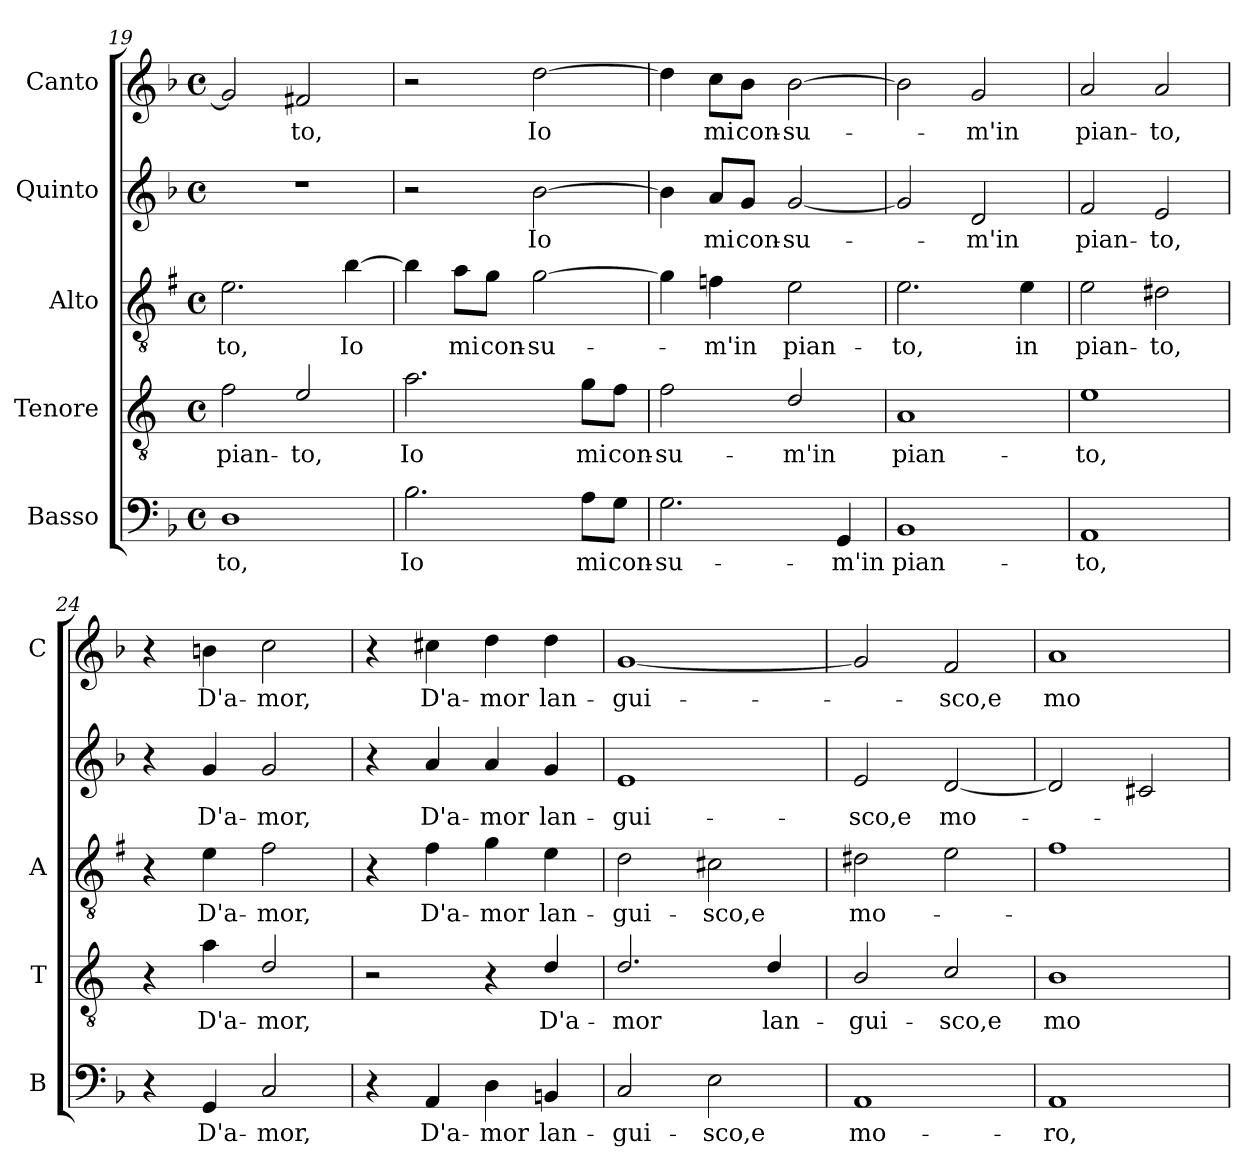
**kern	**text	**kern	**text	**kern	**text	**kern	**text	**kern	**text
*part5	*part5	*part4	*part4	*part3	*part3	*part2	*part2	*part1	*part1
*staff5	*staff5	*staff4	*staff4	*staff3	*staff3	*staff2	*staff2	*staff1	*staff1
*I"Basso	*	*I"Tenore	*	*I"Alto	*	*I"Quinto	*	*I"Canto	*
*I'B	*	*I'T	*	*I'A	*	*	*	*I'C	*
*clefF4	*	*clefGv2	*	*clefGv2	*	*clefG2	*	*clefG2	*
*	*	*ITrd4c7	*	*ITrd1c2	*	*	*	*	*
*k[b-]	*	*k[b-]	*	*k[b-]	*	*k[b-]	*	*k[b-]	*
*F:	*	*F:	*	*F:	*	*F:	*	*F:	*
*M4/4	*	*M4/4	*	*M4/4	*	*M4/4	*	*M4/4	*
*met(c)	*	*met(c)	*	*met(c)	*	*met(c)	*	*met(c)	*
=19	=19	=19	=19	=19	=19	=19	=19	=19	=19
!	!LO:LY:b	!	!LO:LY:b	!	!LO:LY:b	!	!	!	!
1D	-to,	2B-\	pian-	2.d\	-to,	1r	.	2g/]	.
!	!	!	!LO:LY:b	!	!	!	!	!	!LO:LY:b
.	.	2A/	-to,	.	.	.	.	2f#X/	-to,
!	!	!	!	!	!LO:LY:b	!	!	!	!
.	.	.	.	[4a\	Io	.	.	.	.
!!LO:LB:g=z
=20	=20	=20	=20	=20	=20	=20	=20	=20	=20
!	!LO:LY:b	!	!LO:LY:b	!	!	!	!	!	!
2.B-\	Io	2.d\	Io	4a\]	.	2r	.	2r	.
!	!	!	!	!	!LO:LY:b	!	!	!	!
.	.	.	.	8g\L	mi	.	.	.	.
!	!	!	!	!	!LO:LY:b	!	!	!	!
.	.	.	.	8f\J	con-	.	.	.	.
!	!	!	!	!	!LO:LY:b	!	!LO:LY:b	!	!LO:LY:b
.	.	.	.	[2f\	-su-	[2b-\	Io	[2dd\	Io
!	!LO:LY:b	!	!LO:LY:b	!	!	!	!	!	!
8A\L	mi	8c\L	mi	.	.	.	.	.	.
!	!LO:LY:b	!	!LO:LY:b	!	!	!	!	!	!
8G\J	con-	8B-\J	con-	.	.	.	.	.	.
=21	=21	=21	=21	=21	=21	=21	=21	=21	=21
!	!LO:LY:b	!	!LO:LY:b	!	!	!	!	!	!
2.G\	-su-	2B-\	-su-	4f\]	.	4b-\]	.	4dd\]	.
!	!	!	!	!	!LO:LY:b	!	!LO:LY:b	!	!LO:LY:b
.	.	.	.	4e-X\	-m'in	8a/L	mi	8cc\L	mi
!	!	!	!	!	!	!	!LO:LY:b	!	!LO:LY:b
.	.	.	.	.	.	8g/J	con-	8b-\J	con-
!	!	!	!LO:LY:b	!	!LO:LY:b	!	!LO:LY:b	!	!LO:LY:b
.	.	2G/	-m'in	2d\	pian-	[2g/	-su-	[2b-\	-su-
!	!LO:LY:b	!	!	!	!	!	!	!	!
4GG/	-m'in	.	.	.	.	.	.	.	.
=22	=22	=22	=22	=22	=22	=22	=22	=22	=22
!	!LO:LY:b	!	!LO:LY:b	!	!LO:LY:b	!	!	!	!
1BB-	pian-	1D	pian-	2.d\	-to,	2g/]	.	2b-\]	.
!	!	!	!	!	!	!	!LO:LY:b	!	!LO:LY:b
.	.	.	.	.	.	2d/	-m'in	2g/	-m'in
!	!	!	!	!	!LO:LY:b	!	!	!	!
.	.	.	.	4d\	in	.	.	.	.
=23	=23	=23	=23	=23	=23	=23	=23	=23	=23
!	!LO:LY:b	!	!LO:LY:b	!	!LO:LY:b	!	!LO:LY:b	!	!LO:LY:b
1AA	-to,	1A	-to,	2d\	pian-	2f/	pian-	2a/	pian-
!	!	!	!	!	!LO:LY:b	!	!LO:LY:b	!	!LO:LY:b
.	.	.	.	2c#X\	-to,	2e/	-to,	2a/	-to,
=24	=24	=24	=24	=24	=24	=24	=24	=24	=24
4r	.	4r	.	4r	.	4r	.	4r	.
!	!LO:LY:b	!	!LO:LY:b	!	!LO:LY:b	!	!LO:LY:b	!	!LO:LY:b
4GG/	D'a-	4d\	D'a-	4d\	D'a-	4g/	D'a-	4bn\	D'a-
!	!LO:LY:b	!	!LO:LY:b	!	!LO:LY:b	!	!LO:LY:b	!	!LO:LY:b
2C/	-mor,	2G/	-mor,	2e\	-mor,	2g/	-mor,	2cc\	-mor,
=25	=25	=25	=25	=25	=25	=25	=25	=25	=25
4r	.	2r	.	4r	.	4r	.	4r	.
!	!LO:LY:b	!	!	!	!LO:LY:b	!	!LO:LY:b	!	!LO:LY:b
4AA/	D'a-	.	.	4e\	D'a-	4a/	D'a-	4cc#X\	D'a-
!	!LO:LY:b	!	!	!	!LO:LY:b	!	!LO:LY:b	!	!LO:LY:b
4D\	-mor	4r	.	4f\	-mor	4a/	-mor	4dd\	-mor
!	!LO:LY:b	!	!LO:LY:b	!	!LO:LY:b	!	!LO:LY:b	!	!LO:LY:b
4BBn/	lan-	4G/	D'a-	4d\	lan-	4g/	lan-	4dd\	lan-
=26	=26	=26	=26	=26	=26	=26	=26	=26	=26
!	!LO:LY:b	!	!LO:LY:b	!	!LO:LY:b	!	!LO:LY:b	!	!LO:LY:b
2C/	-gui-	2.G/	-mor	2c\	-gui-	1e	-gui-	[1g	-gui-
!	!LO:LY:b	!	!	!	!LO:LY:b	!	!	!	!
2E\	-sco,e	.	.	2Bn\	-sco,e	.	.	.	.
!	!	!	!LO:LY:b	!	!	!	!	!	!
.	.	4G/	lan-	.	.	.	.	.	.
!!LO:LB:g=z
=27	=27	=27	=27	=27	=27	=27	=27	=27	=27
!	!LO:LY:b	!	!LO:LY:b	!	!LO:LY:b	!	!LO:LY:b	!	!
1AA	mo-	2E/	-gui-	2c#X\	mo-	2e/	-sco,e	2g/]	.
!	!	!	!LO:LY:b	!	!	!	!LO:LY:b	!	!LO:LY:b
.	.	2F/	-sco,e	2d\	.	[2d/	mo-	2f/	-sco,e
=28	=28	=28	=28	=28	=28	=28	=28	=28	=28
!	!LO:LY:b	!	!LO:LY:b	!	!	!	!	!	!LO:LY:b
1AA	-ro,	1E	mo-	1e	.	2d/]	.	1a	mo-
.	.	.	.	.	.	2c#X/	.	.	.
=	=	=	=	=	=	=	=	=	=
*-	*-	*-	*-	*-	*-	*-	*-	*-	*-
